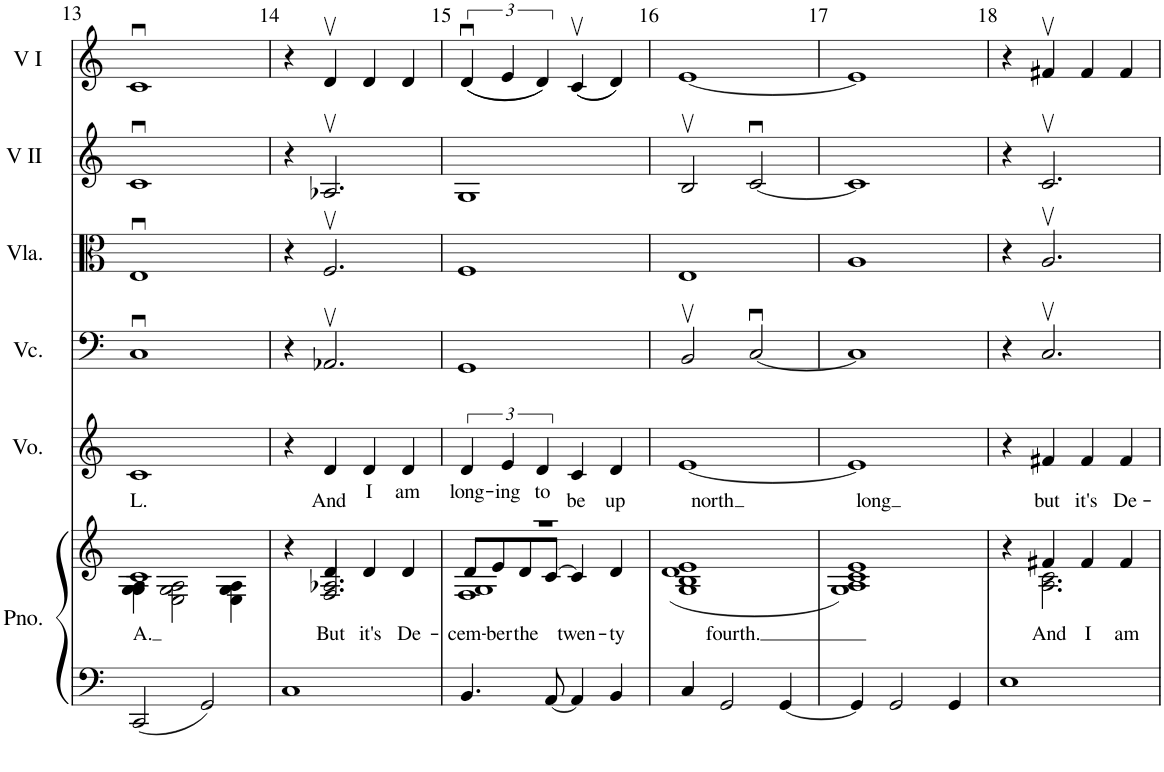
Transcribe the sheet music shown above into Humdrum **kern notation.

**kern	**kern	**text	**kern	**text	**kern	**kern	**kern	**kern
*part6	*part6	*part6	*part5	*part5	*part4	*part3	*part2	*part1
*staff7	*staff6	*staff6	*staff5	*staff5	*staff4	*staff3	*staff2	*staff1
*I"Piano	*	*	*I"Voice	*	*I"Violoncello	*I"Viola	*I"Violin II	*I"Violin I
*I'Pno.	*	*	*I'Vo.	*	*I'Vc.	*I'Vla.	*I'V II	*I'V I
!!LO:PB:g=z
*clefF4	*clefG2	*	*clefG2	*	*clefF4	*clefC3	*clefG2	*clefG2
*k[]	*k[]	*	*k[]	*	*k[]	*k[]	*k[]	*k[]
*M4/4	*M4/4	*	*M4/4	*	*M4/4	*M4/4	*M4/4	*M4/4
=13	=13	=13	=13	=13	=13	=13	=13	=13
!	!	!LO:LY:b	!	!LO:LY:b	!	!	!	!
*	*^	*	*	*	*	*	*	*
2CC/	1c	4G\ 4G\ 4A\	A.	1c	L.	1Cu	1Eu	1cu	1cu
.	.	2E\ 2G\ 2A\	.	.	.	.	.	.	.
2GG/	.	.	.	.	.	.	.	.	.
.	.	4E\ 4G\ 4A\	.	.	.	.	.	.	.
=14	=14	=14	=14	=14	=14	=14	=14	=14	=14
*	*	*^	*	*	*	*	*	*	*
1C	1ryy	4ryy	4r	.	4r	.	4r	4r	4r	4r
!	!	!	!	!LO:LY:b	!	!LO:LY:b	!	!	!	!
.	.	4d/	2.F/ 2.A-X/	But	4d/	And	2.AA-Xv/	2.Fv/	2.A-Xv/	4dv/
!	!	!	!	!LO:LY:b	!	!LO:LY:b	!	!	!	!
.	.	4d/	.	it's	4d/	I	.	.	.	4d/
!	!	!	!	!LO:LY:b	!	!LO:LY:b	!	!	!	!
.	.	4d/	.	De-	4d/	am	.	.	.	4d/
=15	=15	=15	=15	=15	=15	=15	=15	=15	=15	=15
!	!	!	!	!LO:LY:b	!	!LO:LY:b	!	!	!	!
4.BB/	1r	8d/L	1F 1G	-cem-	6d/	long-	1GG	1F	1G	((6du/
!	!	!	!	!LO:LY:b	!	!	!	!	!	!
.	.	8e/	.	-ber	.	.	.	.	.	.
!	!	!	!	!	!	!LO:LY:b	!	!	!	!
.	.	.	.	.	6e/	-ing	.	.	.	6e/
!	!	!	!	!LO:LY:b	!	!	!	!	!	!
.	.	8d/	.	the	.	.	.	.	.	.
!	!	!	!	!	!	!LO:LY:b	!	!	!	!
.	.	.	.	.	6d/	to	.	.	.	6d/))
!	!	!	!	!LO:LY:b	!	!	!	!	!	!
[8AA/	.	[8c/J	.	twen-	.	.	.	.	.	.
!	!	!	!	!	!	!LO:LY:b	!	!	!	!
4AA/]	.	4c/]	.	.	4c/	be	.	.	.	((4cv/
!	!	!	!	!LO:LY:b	!	!LO:LY:b	!	!	!	!
4BB/	.	4d/	.	-ty	4d/	up	.	.	.	4d/))
*	*	*v	*v	*	*	*	*	*	*	*
=16	=16	=16	=16	=16	=16	=16	=16	=16	=16
!	!	!	!LO:LY:b	!	!LO:LY:b	!	!	!	!
4C/	1ryy	(1G 1B 1d 1e	fourth.	[1e	north	2BBv/	1E	2Bv/	[1e
2GG/	.	.	.	.	.	.	.	.	.
.	.	.	.	.	.	[2Cu/	.	[2cu/	.
[4GG/	.	.	.	.	.	.	.	.	.
=17	=17	=17	=17	=17	=17	=17	=17	=17	=17
!	!	!	!	!	!LO:LY:b	!	!	!	!
4GG/]	1ryy	1G 1A 1c 1e)	.	1e]	-long	1C]	1A	1c]	1e]
2GG/	.	.	.	.	.	.	.	.	.
4GG/	.	.	.	.	.	.	.	.	.
=18	=18	=18	=18	=18	=18	=18	=18	=18	=18
1E	4r	4ryy	.	4r	.	4r	4r	4r	4r
!	!	!	!LO:LY:b	!	!LO:LY:b	!	!	!	!
.	4f#X/	2.A\ 2.c\	And	4f#X/	but	2.Cv/	2.Av/	2.cv/	4f#Xv/
!	!	!	!LO:LY:b	!	!LO:LY:b	!	!	!	!
.	4f#/	.	I	4f#/	it's	.	.	.	4f#/
!	!	!	!LO:LY:b	!	!LO:LY:b	!	!	!	!
.	4f#/	.	am	4f#/	De-	.	.	.	4f#/
*	*v	*v	*	*	*	*	*	*	*
=	=	=	=	=	=	=	=	=
*-	*-	*-	*-	*-	*-	*-	*-	*-
